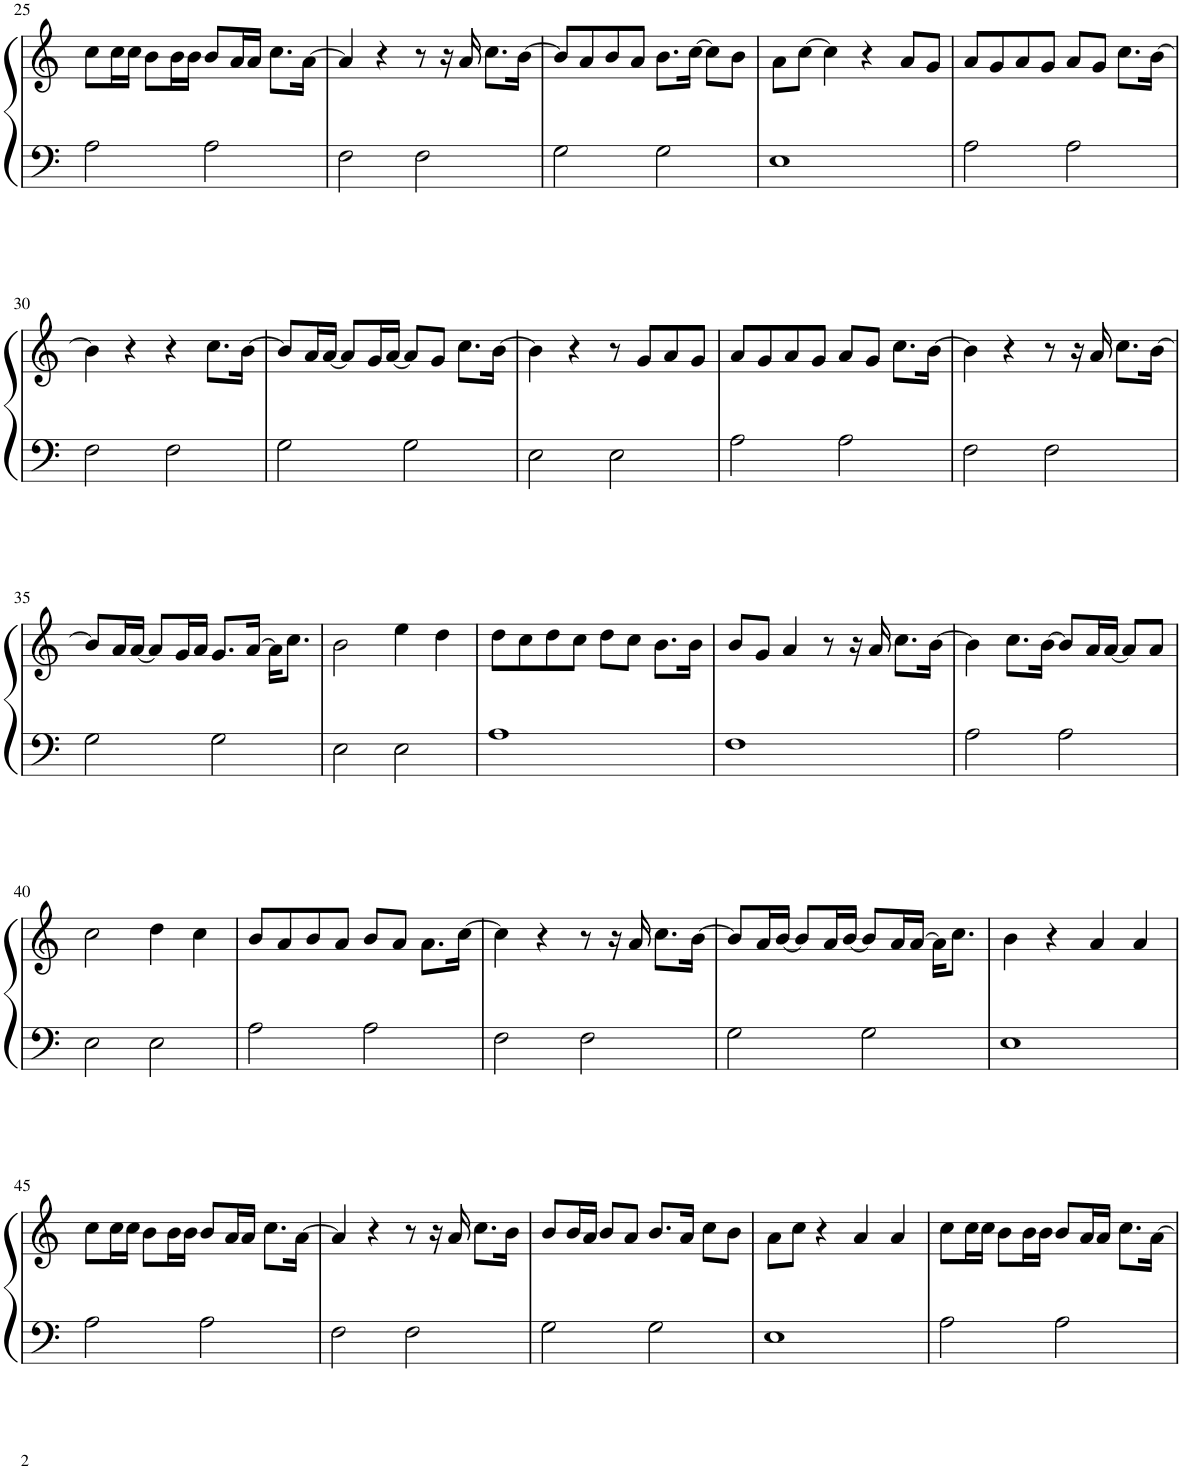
**kern	**kern
*part1	*part1
*staff2	*staff1
*I"Piano	*
*I'Pno.	*
!!LO:PB:g=z
*clefF4	*clefG2
*k[]	*k[]
*M4/4	*M4/4
=25	=25
2A\	8cc\L
.	16cc\L
.	16cc\JJ
.	8b\L
.	16b\L
.	16b\JJ
2A\	8b/L
.	16a/L
.	16a/JJ
.	8.cc\L
.	[16a\Jk
=26	=26
2F\	4a/]
.	4r
2F\	8r
.	16r
.	16a/
.	8.cc\L
.	[16b\Jk
=27	=27
2G\	8b/L]
.	8a/
.	8b/
.	8a/J
2G\	8.b\L
.	[16cc\Jk
.	8cc\L]
.	8b\J
=28	=28
1E	8a\L
.	[8cc\J
.	4cc\]
.	4r
.	8a/L
.	8g/J
=29	=29
2A\	8a/L
.	8g/
.	8a/
.	8g/J
2A\	8a/L
.	8g/J
.	8.cc\L
.	[16b\Jk
!!LO:LB:g=z
=30	=30
2F\	4b\]
.	4r
2F\	4r
.	8.cc\L
.	[16b\Jk
=31	=31
2G\	8b/L]
.	16a/L
.	[16a/JJ
.	8a/L]
.	16g/L
.	[16a/JJ
2G\	8a/L]
.	8g/J
.	8.cc\L
.	[16b\Jk
=32	=32
2E\	4b\]
.	4r
2E\	8r
.	8g/L
.	8a/
.	8g/J
=33	=33
2A\	8a/L
.	8g/
.	8a/
.	8g/J
2A\	8a/L
.	8g/J
.	8.cc\L
.	[16b\Jk
=34	=34
2F\	4b\]
.	4r
2F\	8r
.	16r
.	16a/
.	8.cc\L
.	[16b\Jk
!!LO:LB:g=z
=35	=35
2G\	8b/L]
.	16a/L
.	[16a/JJ
.	8a/L]
.	16g/L
.	16a/JJ
2G\	8.g/L
.	[16a/Jk
.	16a\KL]
.	8.cc\J
=36	=36
2E\	2b\
2E\	4ee\
.	4dd\
=37	=37
1A	8dd\L
.	8cc\
.	8dd\
.	8cc\J
.	8dd\L
.	8cc\J
.	8.b\L
.	16b\Jk
=38	=38
1F	8b/L
.	8g/J
.	4a/
.	8r
.	16r
.	16a/
.	8.cc\L
.	[16b\Jk
=39	=39
2A\	4b\]
.	8.cc\L
.	[16b\Jk
2A\	8b/L]
.	16a/L
.	[16a/JJ
.	8a/L]
.	8a/J
!!LO:LB:g=z
=40	=40
2E\	2cc\
2E\	4dd\
.	4cc\
=41	=41
2A\	8b/L
.	8a/
.	8b/
.	8a/J
2A\	8b/L
.	8a/J
.	8.a\L
.	[16cc\Jk
=42	=42
2F\	4cc\]
.	4r
2F\	8r
.	16r
.	16a/
.	8.cc\L
.	[16b\Jk
=43	=43
2G\	8b/L]
.	16a/L
.	[16b/JJ
.	8b/L]
.	16a/L
.	[16b/JJ
2G\	8b/L]
.	16a/L
.	[16a/JJ
.	16a\KL]
.	8.cc\J
=44	=44
1E	4b\
.	4r
.	4a/
.	4a/
!!LO:LB:g=z
=45	=45
2A\	8cc\L
.	16cc\L
.	16cc\JJ
.	8b\L
.	16b\L
.	16b\JJ
2A\	8b/L
.	16a/L
.	16a/JJ
.	8.cc\L
.	[16a\Jk
=46	=46
2F\	4a/]
.	4r
2F\	8r
.	16r
.	16a/
.	8.cc\L
.	16b\Jk
=47	=47
2G\	8b/L
.	16b/L
.	16a/JJ
.	8b/L
.	8a/J
2G\	8.b/L
.	16a/Jk
.	8cc\L
.	8b\J
=48	=48
1E	8a\L
.	8cc\J
.	4r
.	4a/
.	4a/
=49	=49
2A\	8cc\L
.	16cc\L
.	16cc\JJ
.	8b\L
.	16b\L
.	16b\JJ
2A\	8b/L
.	16a/L
.	16a/JJ
.	8.cc\L
.	[16a\Jk
=	=
*-	*-
